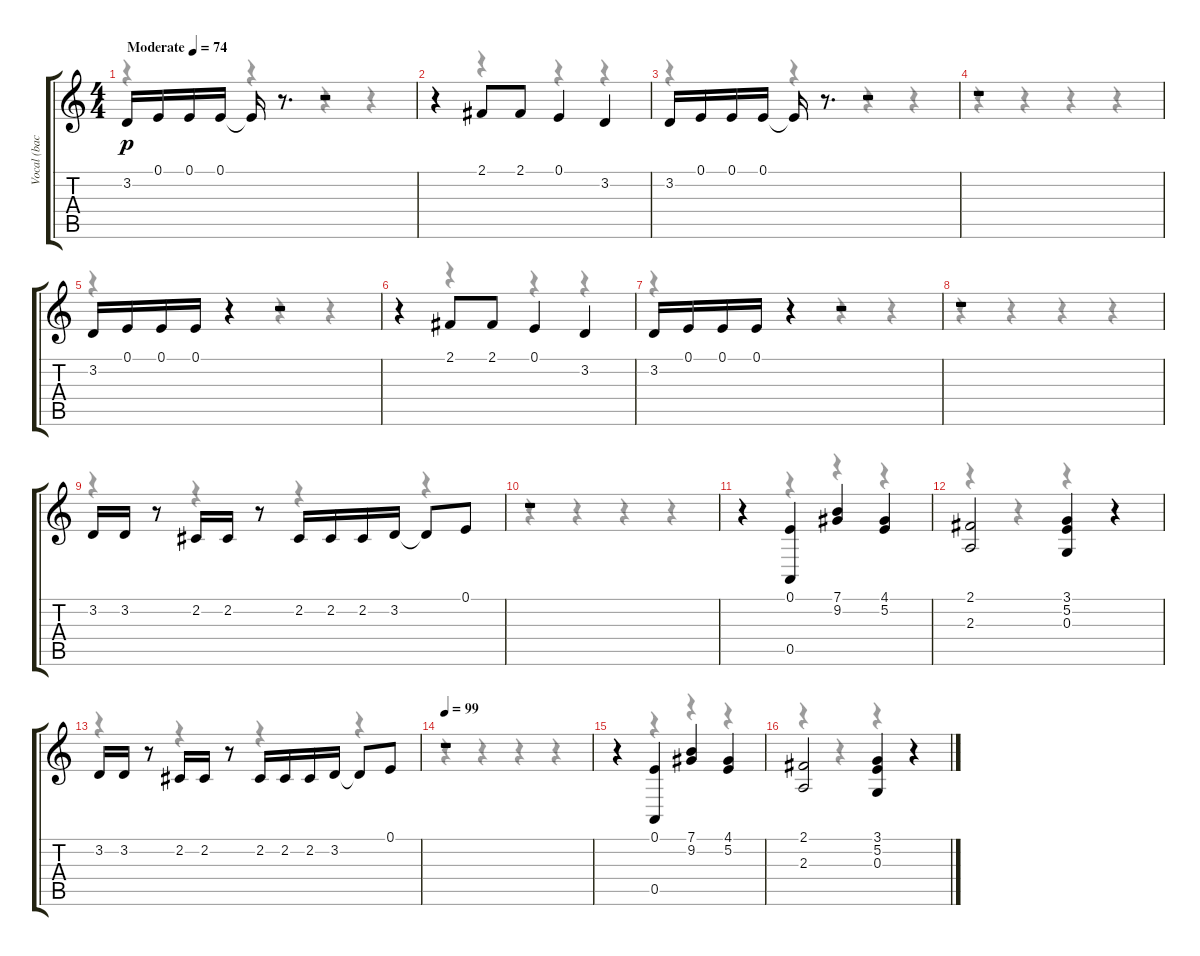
\track ("Vocal (backup)" "Vocal (bac") {instrument rockorgan}
\staff {score tabs}
\tuning (E4 B3 G3 D3 A2 E2) {hide}
\voice
\ts (4 4)
\tempo (74 "Moderate")
\clef g2
\ks c
3.2.16{dy p instrument rockorgan} 0.1.16 0.1.16 0.1.16 0.1{t}.16 r.8{d} r.2 |
r.4 2.1.8 2.1.8 0.1.4 3.2.4 |
3.2.16 0.1.16 0.1.16 0.1.16 0.1{t}.16 r.8{d} r.2 |
r.1 |
3.2.16 0.1.16 0.1.16 0.1.16 r.4 r.2 |
r.4 2.1.8 2.1.8 0.1.4 3.2.4 |
3.2.16 0.1.16 0.1.16 0.1.16 r.4 r.2 |
r.1 |
3.2.16 3.2.16 r.8 2.2.16 2.2.16 r.8 2.2.16 2.2.16 2.2.16 3.2.16 3.2{t}.8 0.1.8 |
r.1 |
r.4 (0.1 0.5).4 (7.1 9.2).4 (4.1 5.2).4 |
(2.1 2.3).2 (3.1 5.2 0.3).4 r.4 |
3.2.16 3.2.16 r.8 2.2.16 2.2.16 r.8 2.2.16 2.2.16 2.2.16 3.2.16 3.2{t}.8 0.1.8 |
\tempo 99
r.1 |
r.4 (0.1 0.5).4 (7.1 9.2).4 (4.1 5.2).4 |
(2.1 2.3).2 (3.1 5.2 0.3).4 r.4
\voice
\clef g2
\ottava regular
\simile none
\ks c
r.4{dy f} r.4 r.4 r.4 |
r.4 r.4 r.4 r.4 |
r.4 r.4 r.4 r.4 |
r.4 r.4 r.4 r.4 |
r.4 r.4 r.4 r.4 |
r.4 r.4 r.4 r.4 |
r.4 r.4 r.4 r.4 |
r.4 r.4 r.4 r.4 |
r.4 r.4 r.4 r.4 |
r.4 r.4 r.4 r.4 |
r.4 r.4 r.4 r.4 |
r.4 r.4 r.4 r.4 |
r.4 r.4 r.4 r.4 |
r.4 r.4 r.4 r.4 |
r.4 r.4 r.4 r.4 |
r.4 r.4 r.4 r.4
